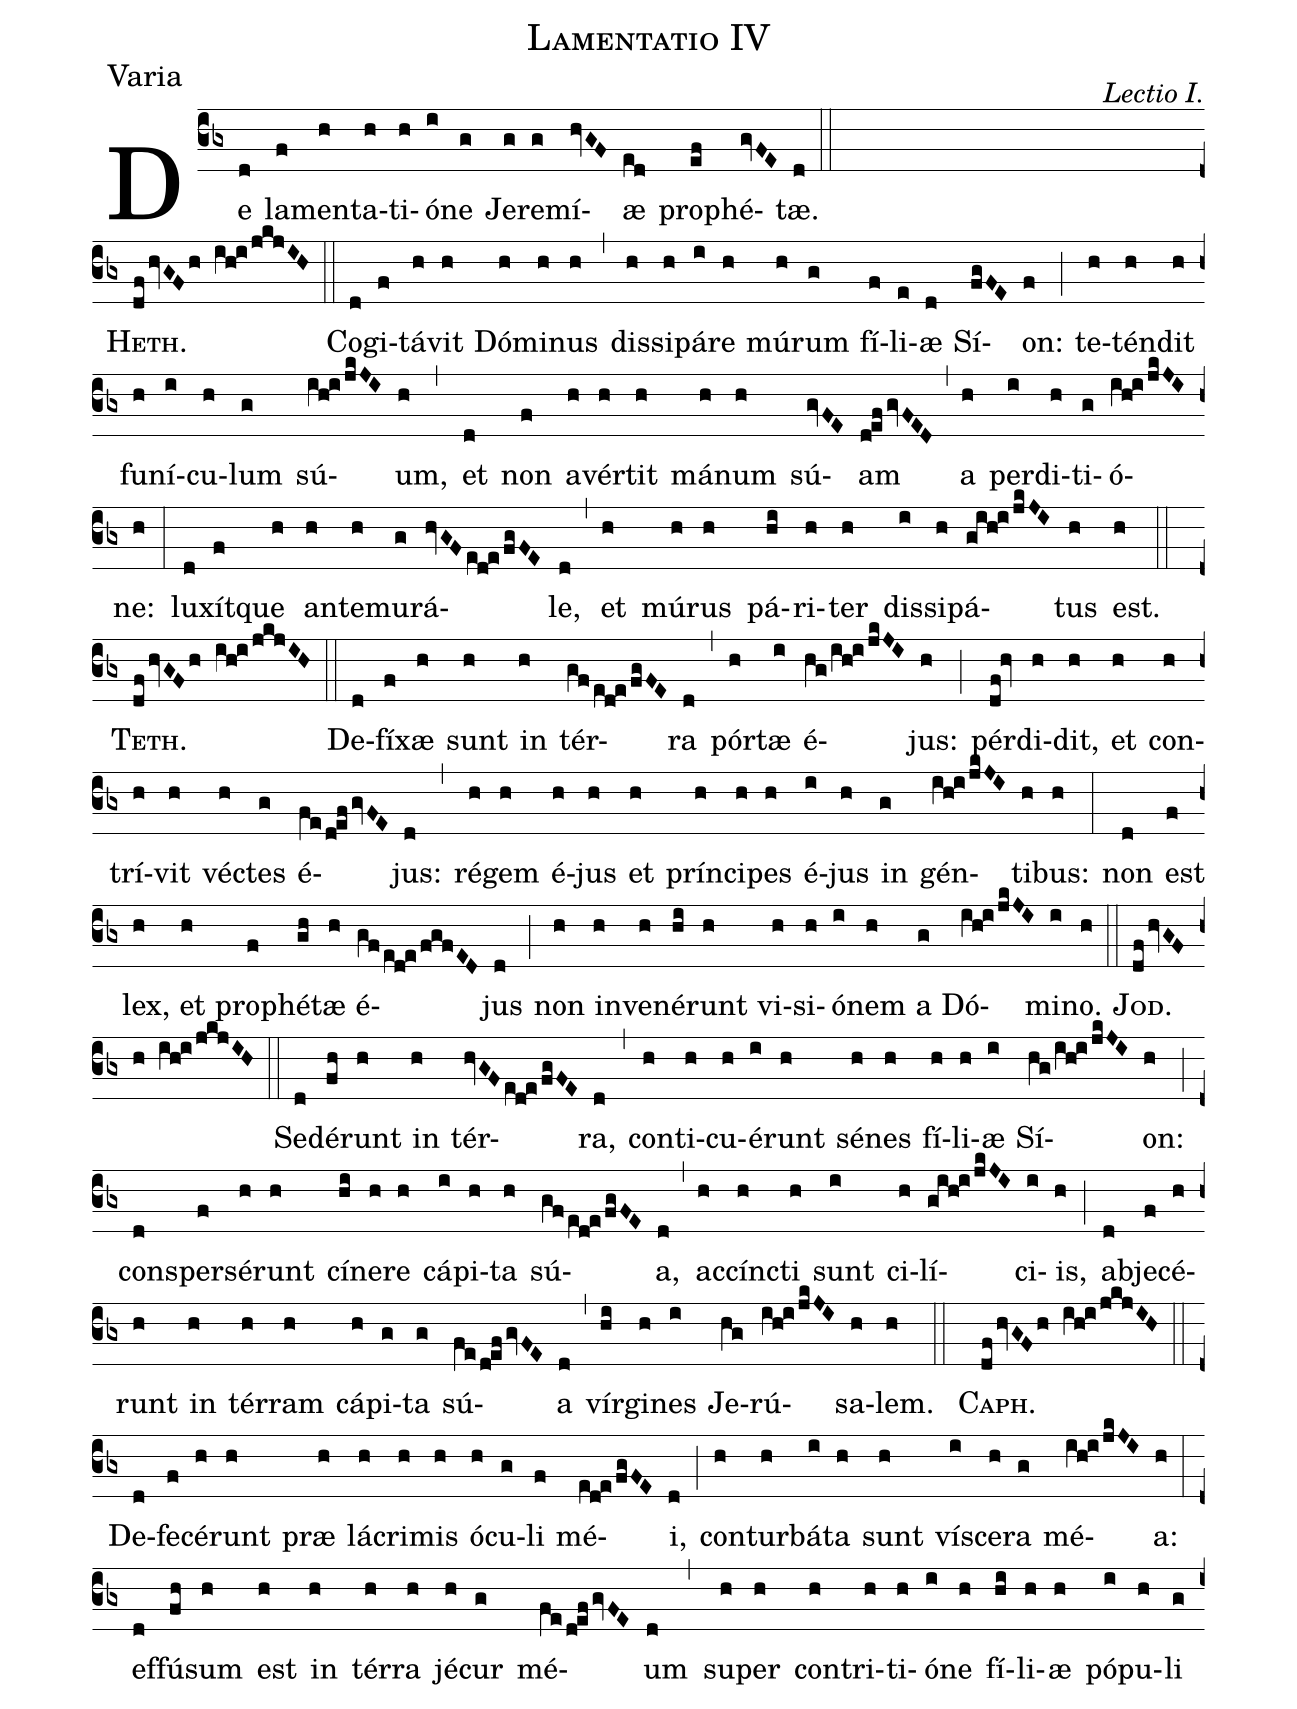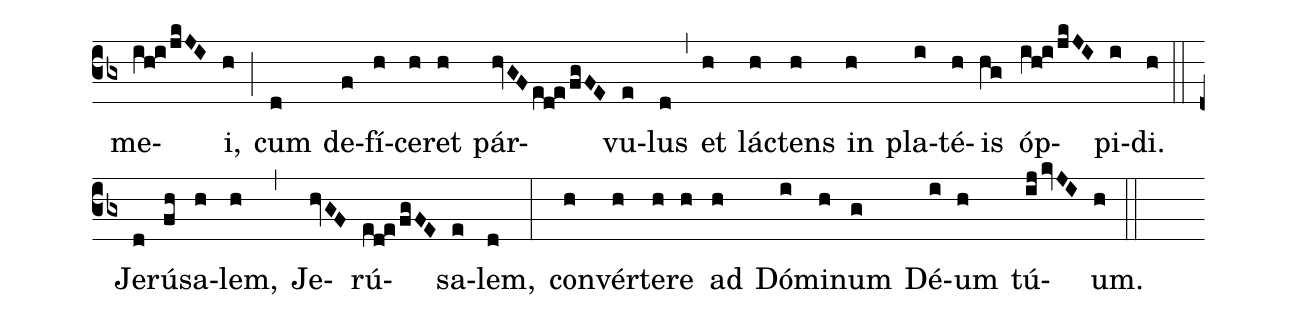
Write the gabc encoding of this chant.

name:Lamentatio IV;
office-part:Varia;
commentary:Lectio I.;
%%
(cb3) De(d) la(f)men(h)ta(h)ti(h)ó(i)ne(g) Je(g)re(g)mí(hvGF)æ(ed) pro(ef)phé(gvFE)tæ.(d) (::) (Z)
<sc>Heth.</sc>(df/hvGFh ih!i/jkjIH) (::) Co(d)gi(f)tá(h)vit(h) Dó(h)mi(h)nus(h) (,) dis(h)si(h)pá(i)re(h)  mú(h)rum(g) fí(f)li(e)æ(d) Sí(fgFE)on:(f) (;) te(h)tén(h)dit(h) fu(h)ní(i)cu(h)lum(g) sú(ih!i/jkJI)um,(h) (,) et(d) non(f) a(h)vér(h)tit(h) má(h)num(h) sú(gvFE)am(def/gvFED) (,) a(h) per(i)di(h)ti(g)ó(ih!i/jkJI)ne:(h) (:) lu(d)xít(f)que(h) an(h)te(h)mu(g)rá(hvGF/ed!e/fgFE)le,(d) (,) et(h) mú(h)rus(h) pá(hi)ri(h)ter(h) dis(i)si(h)pá(gih!i/jkJI)tus(h) est.(h) (::)
<sc>Teth.</sc>(df/hvGFh ih!i/jkjIH) (::) De(d)fí(f)xæ(h) sunt(h) in(h) tér(gf/ed!e/fgFE)ra(d) (,) pór(h)tæ(i) é(hg/ih!i/jkJI)jus:(h) (;) pér(df!hv)di(h)dit,(h) et(h) con(h)trí(h)vit(h) véc(h)tes(g) é(fe/def/gvFE)jus:(d) (,) ré(h)gem(h) é(h)jus(h) et(h) prín(h)ci(h)pes(h) é(i)jus(h) in(g) gén(ih!i/jkJI)ti(h)bus:(h) (:) non(d) est(f) lex,(h) et(h) pro(f)phé(gh)tæ(h) é(gf/ed!e/fgfED)jus(d) (;) non(h) in(h)ve(h)né(hi)runt(h) vi(h)si(h)ó(i)nem(h) a(g) Dó(ih!i/jkJI)mi(i)no.(h) (::)
<sc>Jod.</sc>(df/hvGFh ih!i/jkjIH) (::) Se(d)dé(fh)runt(h) in(h) tér(hvGF/ed!e/fgFE)ra,(d) (,) con(h)ti(h)cu(h)é(i)runt(h) sé(h)nes(h) fí(h)li(h)æ(i) Sí(hg/ih!i/jkJI)on:(h) (;) con(d)sper(f)sé(h)runt(h) cí(hi)ne(h)re(h) cá(i)pi(h)ta(h) sú(gf/ed!e/fgFE)a,(d) (,) ac(h)cín(h)cti(h) sunt(i) ci(h)lí(gih!i/jkJI)ci(i)is,(h) (;) ab(d)je(f)cé(h)runt(h) in(h) tér(h)ram(h) cá(h)pi(g)ta(g) sú(fe/def/gvFE)a(d) (,) vír(hi)gi(h)nes(i) Je(hg)rú(ih!i/jkJI)sa(h)lem. (h) (::)
<sc>Caph.</sc>(df/hvGFh ih!i/jkjIH) (::) De(d)fe(f)cé(h)runt(h) præ(h) lá(h)cri(h)mis(h) ó(h)cu(g)li(f) mé(ed!e/fgFE)i,(d) (;) con(h)tur(h)bá(i)ta(h) sunt(h) ví(i)sce(h)ra(g) mé(ih!i/jkJI)a:(h) (:) ef(d)fú(fh)sum(h) est(h) in(h) tér(h)ra(h) jé(h)cur(g) mé(fe/def/gvFE)um(d) (,) su(h)per(h) con(h)tri(h)ti(h)ó(i)ne(h) fí(hi)li(h)æ(h) pó(i)pu(h)li(g) me(ih!i/jkJI)i,(h) (;) cum(d) de(f)fí(h)ce(h)ret(h) pár(hvGF/ed!e/fgFE)vu(e)lus(d) (,) et(h) lác(h)tens(h)  in(h) pla(i)té(h)is(hg) óp(ih!i/jkJI)pi(i)di.(h) (::)
Je(d)rú(fh)sa(h)lem,(h) (,) Je(hvGF)rú(ed!e/fgFE)sa(e)lem,(d) (:) con(h)vér(h)te(h)re(h) ad(h) Dó(i)mi(h)num(g) Dé(i)um(h) tú(ijkvJI)um.(h) (::)
